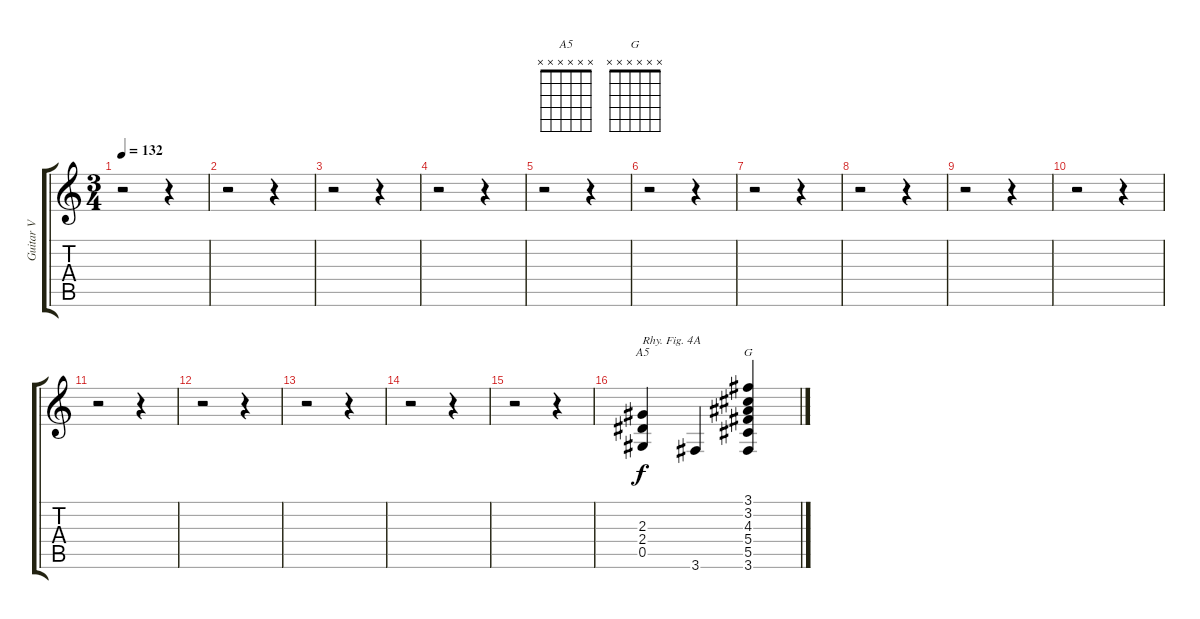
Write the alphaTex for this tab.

\track ("Guitar V" "Guitar V") {instrument distortionguitar}
\staff {score tabs}
\tuning (Eb4 Bb3 Gb3 Db3 Ab2 Eb2) {hide}
\chord ("A5" x x x x x x) {firstfret 0}
\chord ("G" x x x x x x) {firstfret 0}
\ts (3 4)
\tempo 132
\clef g2
\ks c
r.2{dy f} r.4 |
r.2 r.4 |
r.2 r.4 |
r.2 r.4 |
r.2 r.4 |
r.2 r.4 |
r.2 r.4 |
r.2 r.4 |
r.2 r.4 |
r.2 r.4 |
r.2 r.4 |
r.2 r.4 |
r.2 r.4 |
r.2 r.4 |
r.2 r.4 |
(2.3 2.4 0.5).4{ch "A5" txt "Rhy. Fig. 4A"} 3.6.4 (3.1 3.2 4.3 5.4 5.5 3.6).4{ch "G"}
